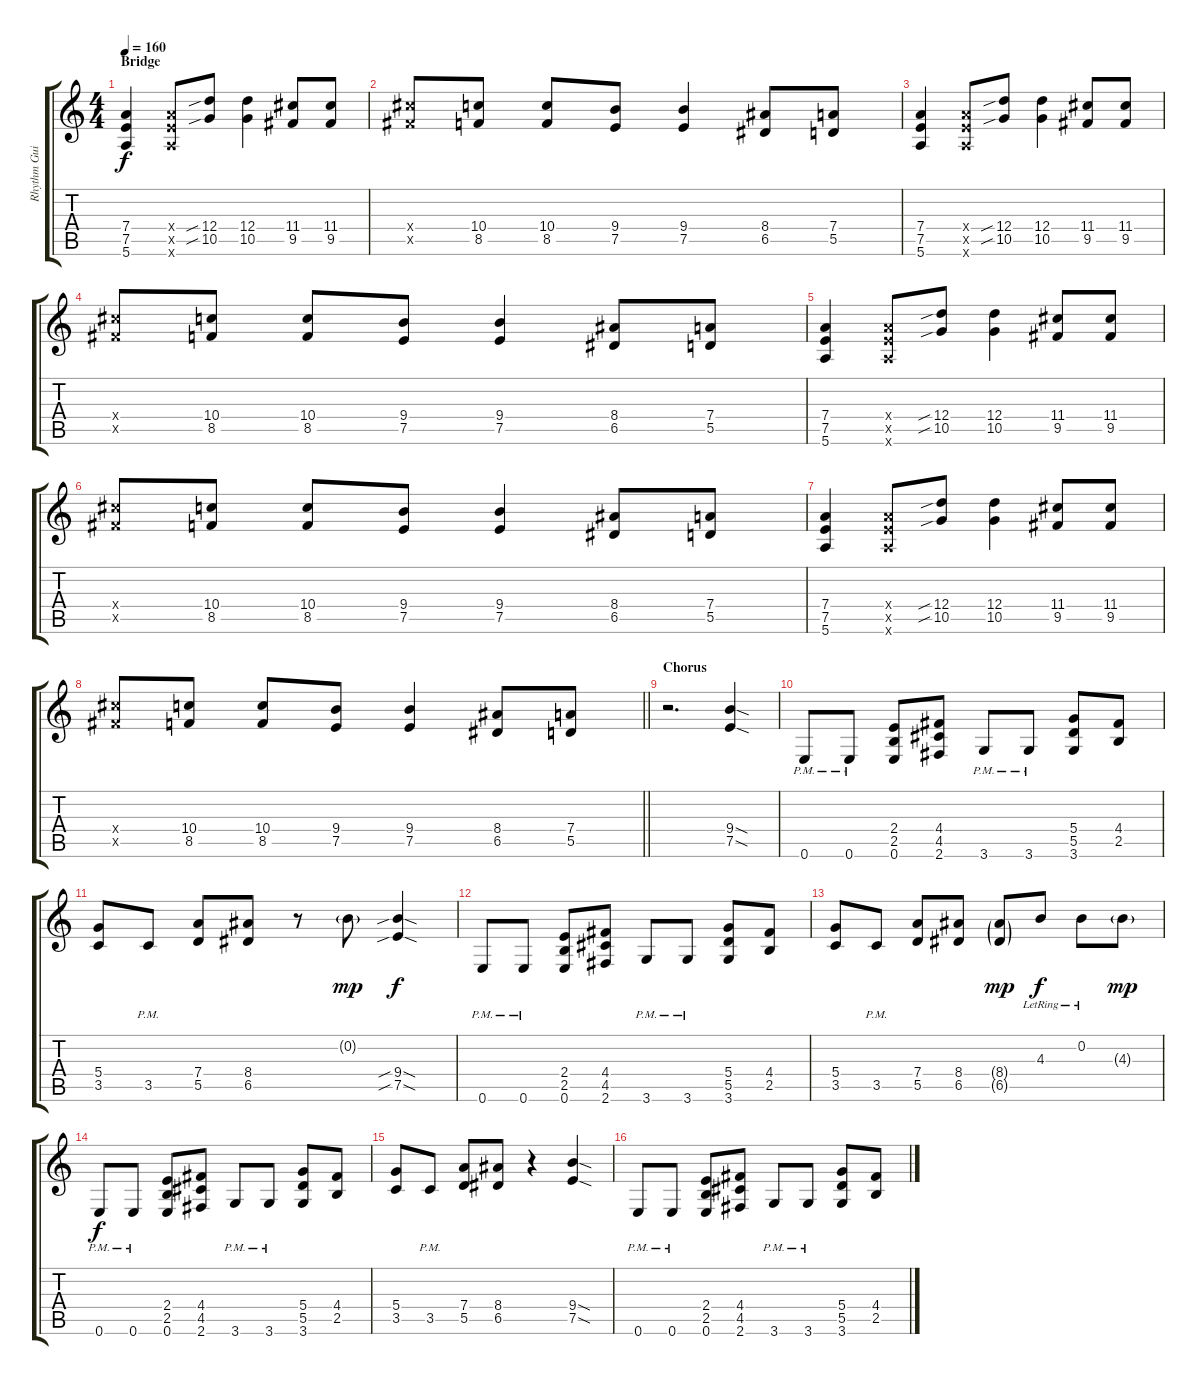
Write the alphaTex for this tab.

\track ("Rhythm Guitar (L)" "Rhythm Gui") {instrument distortionguitar}
\staff {score tabs}
\tuning (E4 B3 G3 D3 A2 E2) {hide}
\ts (4 4)
\section ("" "Bridge")
\tempo 160
\clef g2
\ks c
(7.4 7.5 5.6).4{dy f} (7.4{x} 7.5{x} 5.6{x}).8 (12.4{sib} 10.5{sib}).8 (12.4 10.5).4 (11.4 9.5).8 (11.4 9.5).8 |
(11.4{x} 9.5{x}).8 (10.4 8.5).8 (10.4 8.5).8 (9.4 7.5).8 (9.4 7.5).4 (8.4 6.5).8 (7.4 5.5).8 |
(7.4 7.5 5.6).4 (7.4{x} 7.5{x} 5.6{x}).8 (12.4{sib} 10.5{sib}).8 (12.4 10.5).4 (11.4 9.5).8 (11.4 9.5).8 |
(11.4{x} 9.5{x}).8 (10.4 8.5).8 (10.4 8.5).8 (9.4 7.5).8 (9.4 7.5).4 (8.4 6.5).8 (7.4 5.5).8 |
(7.4 7.5 5.6).4 (7.4{x} 7.5{x} 5.6{x}).8 (12.4{sib} 10.5{sib}).8 (12.4 10.5).4 (11.4 9.5).8 (11.4 9.5).8 |
(11.4{x} 9.5{x}).8 (10.4 8.5).8 (10.4 8.5).8 (9.4 7.5).8 (9.4 7.5).4 (8.4 6.5).8 (7.4 5.5).8 |
(7.4 7.5 5.6).4 (7.4{x} 7.5{x} 5.6{x}).8 (12.4{sib} 10.5{sib}).8 (12.4 10.5).4 (11.4 9.5).8 (11.4 9.5).8 |
\barLineRight lightlight
(11.4{x} 9.5{x}).8 (10.4 8.5).8 (10.4 8.5).8 (9.4 7.5).8 (9.4 7.5).4 (8.4 6.5).8 (7.4 5.5).8 |
\section ("" "Chorus")
r.2{d} (9.4{sod} 7.5{sod}).4 |
0.6{pm}.8 0.6{pm}.8 (2.4 2.5 0.6).8 (4.4 4.5 2.6).8 3.6{pm}.8 3.6{pm}.8 (5.4 5.5 3.6).8 (4.4 2.5).8 |
(5.4 3.5).8 3.5{pm}.8 (7.4 5.5).8 (8.4 6.5).8 r.8 0.2{g}.8{dy mp} (9.4{sib sod} 7.5{sib sod}).4{dy f} |
0.6{pm}.8 0.6{pm}.8 (2.4 2.5 0.6).8 (4.4 4.5 2.6).8 3.6{pm}.8 3.6{pm}.8 (5.4 5.5 3.6).8 (4.4 2.5).8 |
(5.4 3.5).8 3.5{pm}.8 (7.4 5.5).8 (8.4 6.5).8 (8.4{g} 6.5{g}).8{dy mp} 4.3{lr}.8{dy f} 0.2{lr}.8 4.3{g}.8{dy mp} |
0.6{pm}.8{dy f} 0.6{pm}.8 (2.4 2.5 0.6).8 (4.4 4.5 2.6).8 3.6{pm}.8 3.6{pm}.8 (5.4 5.5 3.6).8 (4.4 2.5).8 |
(5.4 3.5).8 3.5{pm}.8 (7.4 5.5).8 (8.4 6.5).8 r.4 (9.4{sod} 7.5{sod}).4 |
0.6{pm}.8 0.6{pm}.8 (2.4 2.5 0.6).8 (4.4 4.5 2.6).8 3.6{pm}.8 3.6{pm}.8 (5.4 5.5 3.6).8 (4.4 2.5).8
